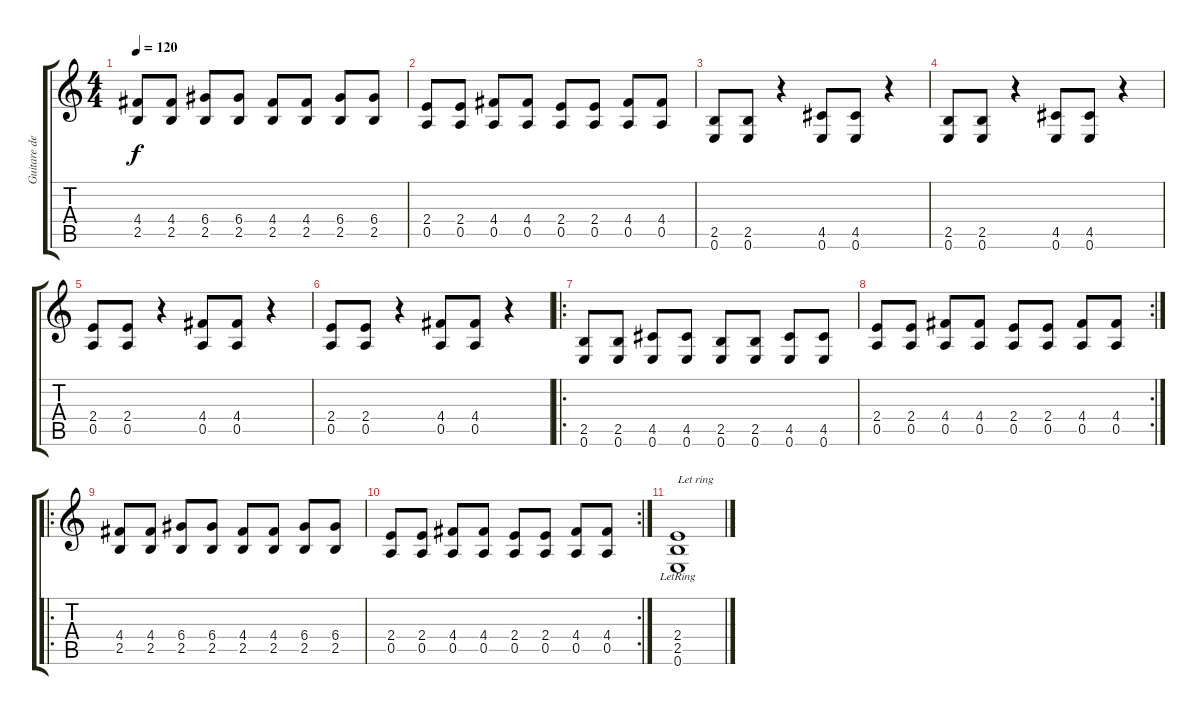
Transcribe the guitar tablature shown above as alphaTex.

\track ("Guitare de la mort" "Guitare de") {instrument distortionguitar}
\staff {score tabs}
\tuning (E4 B3 G3 D3 A2 E2) {hide}
\ts (4 4)
\tempo 120
\clef g2
\ks c
(4.4 2.5).8{dy f} (4.4 2.5).8 (6.4 2.5).8 (6.4 2.5).8 (4.4 2.5).8 (4.4 2.5).8 (6.4 2.5).8 (6.4 2.5).8 |
(2.4 0.5).8 (2.4 0.5).8 (4.4 0.5).8 (4.4 0.5).8 (2.4 0.5).8 (2.4 0.5).8 (4.4 0.5).8 (4.4 0.5).8 |
(2.5 0.6).8 (2.5 0.6).8 r.4 (4.5 0.6).8 (4.5 0.6).8 r.4 |
(2.5 0.6).8 (2.5 0.6).8 r.4 (4.5 0.6).8 (4.5 0.6).8 r.4 |
(2.4 0.5).8 (2.4 0.5).8 r.4 (4.4 0.5).8 (4.4 0.5).8 r.4 |
(2.4 0.5).8 (2.4 0.5).8 r.4 (4.4 0.5).8 (4.4 0.5).8 r.4 |
\ro
(2.5 0.6).8 (2.5 0.6).8 (4.5 0.6).8 (4.5 0.6).8 (2.5 0.6).8 (2.5 0.6).8 (4.5 0.6).8 (4.5 0.6).8 |
\rc 2
(2.4 0.5).8 (2.4 0.5).8 (4.4 0.5).8 (4.4 0.5).8 (2.4 0.5).8 (2.4 0.5).8 (4.4 0.5).8 (4.4 0.5).8 |
\ro
(4.4 2.5).8 (4.4 2.5).8 (6.4 2.5).8 (6.4 2.5).8 (4.4 2.5).8 (4.4 2.5).8 (6.4 2.5).8 (6.4 2.5).8 |
\rc 2
(2.4 0.5).8 (2.4 0.5).8 (4.4 0.5).8 (4.4 0.5).8 (2.4 0.5).8 (2.4 0.5).8 (4.4 0.5).8 (4.4 0.5).8 |
(2.4{lr} 2.5{lr} 0.6{lr}).1{txt "Let ring"}
